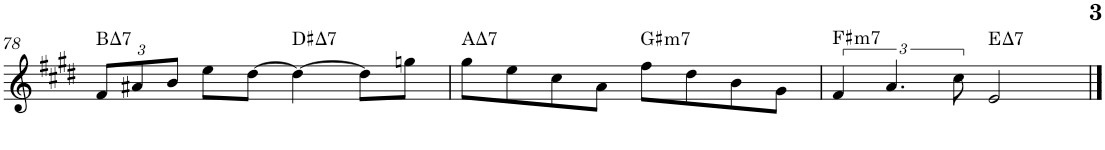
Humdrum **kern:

**kern	**harte
*part1	*part1
*staff1	*
*I"Alto Saxophone	*
*I'A. Sax.	*
!!LO:PB:g=z
*clefG2	*
*Trd5c9	*
*k[f#c#g#d#]	*
*M4/4	*
*Xbrackettup	*
=78	=78
!	!LO:H:kt=7
12f#/L	B:maj7
12a#X/	.
12b/J	.
8ee\L	.
[8dd#\J	.
!	!LO:H:kt=7
4dd#\_	D#:maj7
8dd#\L]	.
8ggn\J	.
=79	=79
!	!LO:H:kt=7
8gg#\L	A:maj7
8ee\	.
8cc#\	.
8a\J	.
!	!LO:H:kt=m7
8ff#\L	G#:min7
8dd#\	.
8b\	.
8g#\J	.
=80	=80
*brackettup	*
!	!LO:H:kt=m7
6f#/	F#:min7
6.a/	.
12cc#\	.
!	!LO:H:kt=7
2e/	E:maj7
==	==
*-	*-
